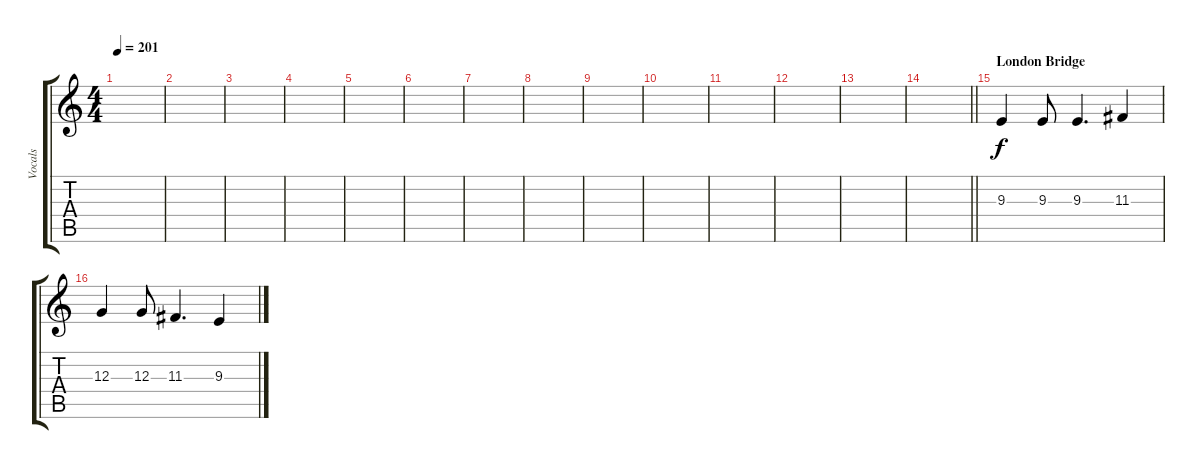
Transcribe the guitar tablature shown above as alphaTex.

\track ("Vocals" "Vocals") {instrument altosax}
\staff {score tabs}
\tuning (E4 B3 G3 D3 A2 E2) {hide}
\ts (4 4)
\tempo 201
\clef g2
\ks c
|
|
|
|
|
|
|
|
|
|
|
|
|
\barLineRight lightlight
|
\section ("" "London Bridge")
9.3.4 9.3.8 9.3.4{d} 11.3.4 |
12.3.4 12.3.8 11.3.4{d} 9.3.4
